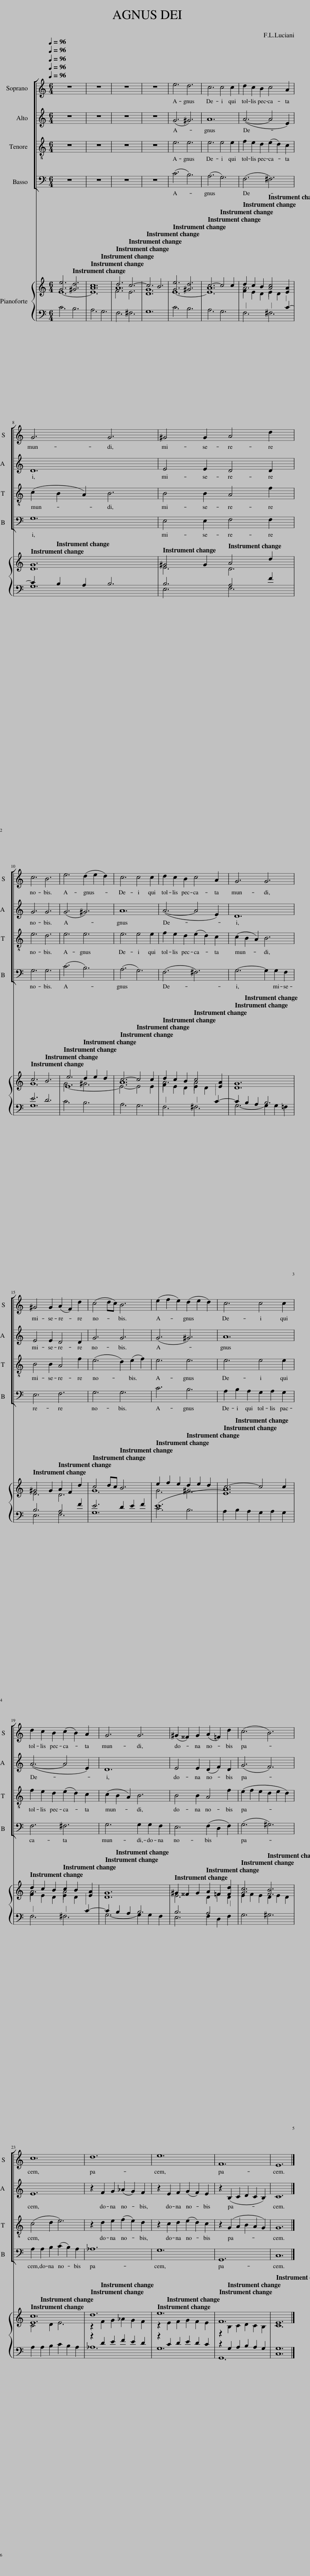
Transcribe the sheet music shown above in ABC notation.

X:1
%%score [ 1 2 3 4 ] { ( 5 6 9 ) | ( 7 8 ) }
L:1/8
Q:1/4=96
M:6/4
I:linebreak $
K:C
V:1 treble
V:2 treble
V:3 treble-8
V:4 bass
V:5 treble
V:6 treble
V:9 treble
V:7 bass
V:8 bass
V:1
 z12 | z12 | z12 | z12 | e6 d6 | %5
 c6 c4 c2 | d2 c2 B2 c4 A2 |$ G6 G6 | ^G4 G2 A4 d2 |$ c6 B6 | %10
 e6 (d2 e2 d2) | c6 c4 c2 | d2 c2 B2 c4 A2 | G6 G6 |$ ^G4 G2 (A2 F2) d2 | %15
 (c4 dc) B6 | (e2 f2 e2) (d2 e2 d2) | c6 c4 c2 |$ d2 c2 B2 (c2 B2) A2 | G6 G6 | %20
 (^G2 ^^F2) G2 (A2 =F2) d2 | (c6 B6) |$ c12 | d12 | e12 | %25
 F12 | E12 |] %27
V:2
 z12 | z12 | z12 | z12 | (G6 ^G6) | %5
 A12 | (A6- A4 E2) |$ D12 | E4 E2 D4 D2 |$ G6 G6 | %10
 (G6 ^G6) | A12 | (A6- A4 E2) | D12 |$ E4 E2 D4 D2 | %15
 G6 G6 | (G6 ^G6) | A12 |$ (A6- A4 E2) | D12 | %20
 E4 E2 (D2 F2) D2 | (G6 F6) |$ E12 | z2 F2 G2 (_A2 G2) F2 | z2 E2 F2 (G2 F2) E2 | %25
 z2 (B,2 C2 D2 C2 B,2) | C12 |] %27
V:3
 z12 | z12 | z12 | z12 | e6 e6 | %5
 e6 e4 e2 | f2 e2 d2 (e2 d2) c2 |$ (c2 B2 A2) B6 | B4 B2 A4 f2 |$ e6 d6 | %10
 e6 e6 | e6 e4 e2 | f2 e2 d2 (e2 d2) c2 | (c2 B2 A2) B6 |$ B4 B2 A4 f2 | %15
 (e6 d2) (e2 f2) | e6 e6 | e6 e4 e2 |$ f2 e2 d2 (e2 d2) c2 | (c2 B2 A2) B6 | %20
 B4 B2 A4 f2 | (e2 f2 e2 d2 e2 d2) |$ (c4 d2 e6) | z2 d2 e2 (f2 e2) d2 | z2 c2 d2 (e2 d2) c2 | %25
 z2 (G2 A2 B2 A2 G2) | G12 |] %27
V:4
 z12 | z12 | z12 | z12 | (C6 B,6) | %5
 (A,6 G,6) | (F,6 ^F,6) |$ G,12 | E,4 E,2 F,4 F,2 |$ G,6 G,6 | %10
 (C6 B,6) | (A,6 G,6) | (F,6 ^F,6) | G,6- G,2 G,2 F,2 |$ E,6 F,6 | %15
 G,6 G,6 | C6 B,6 | A,2 B,2 A,2 G,2 A,2 G,2 |$ F,6 ^F,6 | G,6 G,2 G,2 F,2 | %20
 E,6 (F,2 D,2 F,2) | (G,6 ^G,6) |$ A,2 A,2 B,2 (C2 B,2) A,2 | _A,12 | G,12 | %25
 G,,12 | C,12 |] %27
V:5
 [Ge]6 [^Gd]6 | [Ac]12 | d6 c6- | c6 B6 | [Ge]6 [^Gd]6 | %5
 c6- c4 c2 | d2 c2 B2 [Ac]4 [EA]2 |$ G12 | ^G4 G2 A4 d2 |$ c6 B6 | %10
 e6 d2 e2 d2 | c6- c4 c2 | d2 c2 B2 c4 [EA]2 | G12 |$ ^G4 G2 A2 F2 d2 | %15
 c4 dc B6 | e2 f2 e2 d2 e2 d2 | c6- c4 c2 |$ d2 c2 B2 c2 B2 [EA]2 | G12 | %20
 ^G2 ^^F2 G2 A2 =F2 [Fd]2 | [Gc]6 [FB]6 |$ [Ec]12 | d12 | e12 | %25
 F12 | E12 |] %27
V:6
 E12- | E12 | A12 | [DG]12 | E12- | %5
 [EA]12 | A6 x6 |$ D12 | E6 D6 |$ G12 | %10
 G6 ^G6 | A12 | A6 A4 x2 | D12 |$ E6 D6 | %15
 G12 | G6 ^G6 | A12 |$ A6 A4 x2 | D12 | %20
 E6 D2 F2 D2 | E2 F2 E2 D2 E2 D2 |$ C4 D2 E6 | z2 F2 G2 _A2 G2 F2 | z2 E2 F2 G2 F2 E2 | %25
 z2 B,2 C2 D2 C2 B,2 | C12 |] %27
V:7
 x12 | x12 | x12 | x12 | x12 | %5
 x12 | x6 x4 C2- |$ C2 B,2 A,2 B,6 | B,6 A,4 F2 |$ E6 D6 | %10
 x12 | x12 | x6 x4 C2- | C2 B,2 A,2 B,6 |$ B,6 A,4 F2 | %15
 E6 D2 E2 F2 | (E12 |[I:staff -1] E12) |$[I:staff +1] x6 x4 C2- | C2 B,2 A,2 B,6 | %20
 B,6 A,4 x2 | x12 |$ x12 | z2 D2 E2 F2 E2 D2 | z2 C2 D2 E2 D2 C2 | %25
 z2 G,2 A,2 B,2 A,2 G,2 | G,12 |] %27
V:8
 C6 B,6 | A,6 G,6 | F,6 ^F,6 | G,12 | C6 B,6 | %5
 A,6 G,6 | F,6 ^F,6 |$ G,12 | E,6 F,6 |$ G,12 | %10
 C6 B,6 | A,6 G,6 | F,6 ^F,6 | G,6- G,2 G,2 =F,2 |$ E,6 F,6 | %15
 G,12 | C6 B,6 | A,2 B,2 A,2 G,2 A,2 G,2 |$ F,6 ^F,6 | G,6- G,2 G,2 F,2 | %20
 E,6 F,2 D,2 F,2 | G,6 ^G,6 |$ A,2 A,2 B,2 C2 B,2 A,2 | _A,12 | G,12 | %25
 G,,12 | C,12 |] %27
V:9
 x12 | x12 | F6 E6 | x12 | x12 | %5
 x12 | F2 E2 D2 E2 D2 x2 |$ x12 | x12 |$ x12 | %10
 E12- | E6- E4 E2 | F2 E2 D2 E2 D2 x2 | x12 |$ x12 | %15
 x12 | x12 | x12 |$ F2 E2 D2 E2 D2 x2 | x12 | %20
 x12 | x12 |$ x12 | x12 | x12 | %25
 x12 | x12 |] %27
